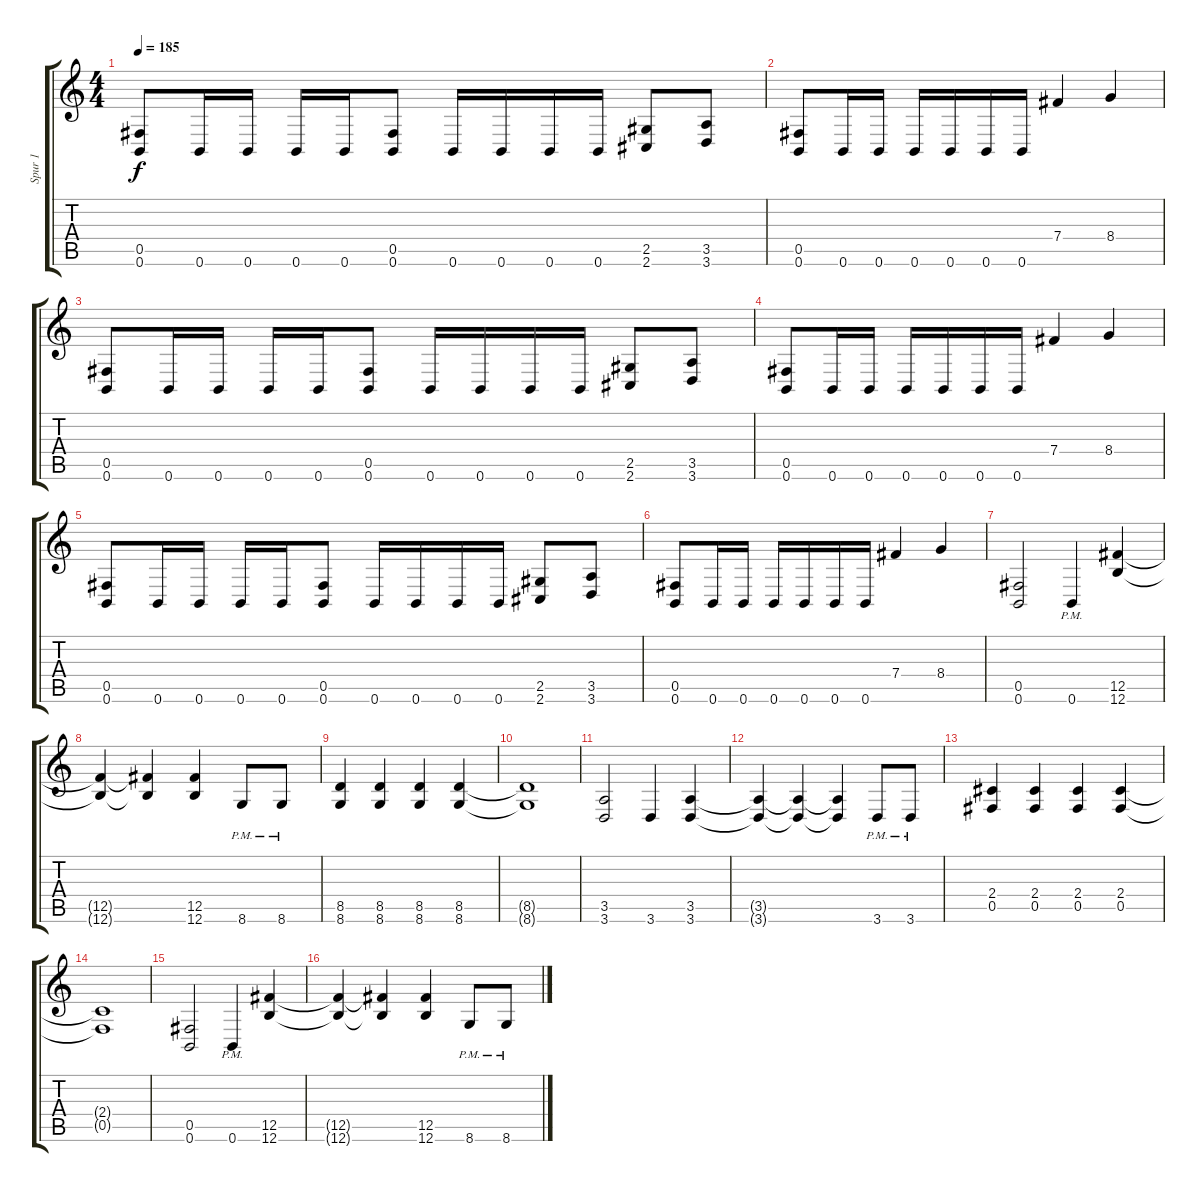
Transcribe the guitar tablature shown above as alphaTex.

\track ("Spur 1" "Spur 1") {instrument distortionguitar}
\staff {score tabs}
\tuning (Db4 Ab3 E3 B2 Gb2 B1) {hide}
\ts (4 4)
\tempo 185
\clef g2
\ks c
(0.5 0.6).8{dy f} 0.6.16 0.6.16 0.6.16 0.6.16 (0.5 0.6).8 0.6.16 0.6.16 0.6.16 0.6.16 (2.5 2.6).8 (3.5 3.6).8 |
(0.5 0.6).8 0.6.16 0.6.16 0.6.16 0.6.16 0.6.16 0.6.16 7.4.4 8.4.4 |
(0.5 0.6).8 0.6.16 0.6.16 0.6.16 0.6.16 (0.5 0.6).8 0.6.16 0.6.16 0.6.16 0.6.16 (2.5 2.6).8 (3.5 3.6).8 |
(0.5 0.6).8 0.6.16 0.6.16 0.6.16 0.6.16 0.6.16 0.6.16 7.4.4 8.4.4 |
(0.5 0.6).8 0.6.16 0.6.16 0.6.16 0.6.16 (0.5 0.6).8 0.6.16 0.6.16 0.6.16 0.6.16 (2.5 2.6).8 (3.5 3.6).8 |
(0.5 0.6).8 0.6.16 0.6.16 0.6.16 0.6.16 0.6.16 0.6.16 7.4.4 8.4.4 |
(0.5 0.6).2 0.6{pm}.4 (12.5 12.6).4 |
(12.5{t} 12.6{t}).4 (12.5{t} 12.6{t}).4 (12.5 12.6).4 8.6{pm}.8 8.6{pm}.8 |
(8.5 8.6).4 (8.5 8.6).4 (8.5 8.6).4 (8.5 8.6).4 |
(8.5{t} 8.6{t}).1 |
(3.5 3.6).2 3.6.4 (3.5 3.6).4 |
(3.5{t} 3.6{t}).4 (3.5{t} 3.6{t}).4 (3.5{t} 3.6{t}).4 3.6{pm}.8 3.6{pm}.8 |
(2.4 0.5).4 (2.4 0.5).4 (2.4 0.5).4 (2.4 0.5).4 |
(2.4{t} 0.5{t}).1 |
(0.5 0.6).2 0.6{pm}.4 (12.5 12.6).4 |
(12.5{t} 12.6{t}).4 (12.5{t} 12.6{t}).4 (12.5 12.6).4 8.6{pm}.8 8.6{pm}.8
